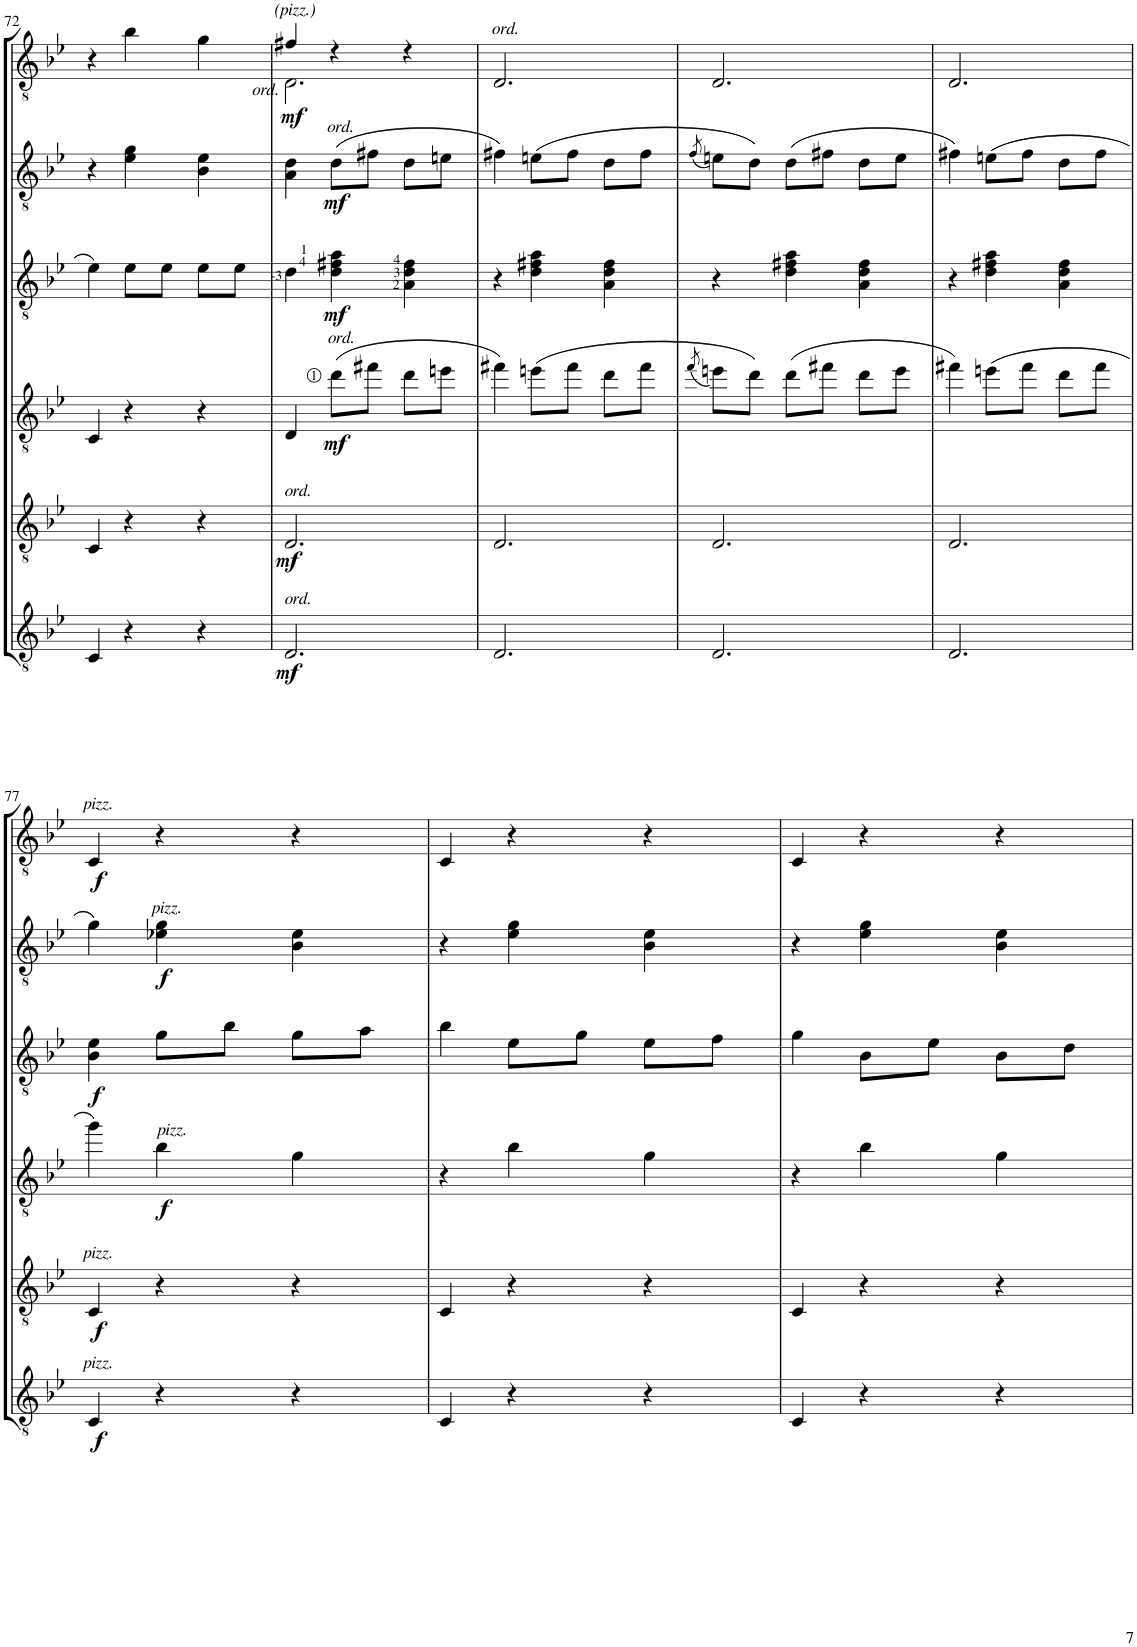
**kern	**dynam	**kern	**dynam	**kern	**dynam	**kern	**dynam	**kern	**dynam	**kern	**dynam
*part6	*part6	*part5	*part5	*part4	*part4	*part3	*part3	*part2	*part2	*part1	*part1
*staff6	*staff6	*staff5	*staff5	*staff4	*staff4	*staff3	*staff3	*staff2	*staff2	*staff1	*staff1
*I"C.G.	*	*I"Gtr.5	*	*I"Gtr.4	*	*I"Gtr.3	*	*I"Gtr.2	*	*I"Gtr.1	*
!!LO:PB:g=z
*clefGv2	*	*clefGv2	*	*clefGv2	*	*clefGv2	*	*clefGv2	*	*clefGv2	*
*k[b-e-]	*	*k[b-e-]	*	*k[b-e-]	*	*k[b-e-]	*	*k[b-e-]	*	*k[b-e-]	*
*M3/4	*	*M3/4	*	*M3/4	*	*M3/4	*	*M3/4	*	*M3/4	*
=72	=72	=72	=72	=72	=72	=72	=72	=72	=72	=72	=72
4C/	.	4C/	.	4C/	.	4e-\	.	4r	.	4r	.
4r	.	4r	.	4r	.	8e-\L	.	4e-\ 4g\	.	4b-\	.
.	.	.	.	.	.	8e-\J	.	.	.	.	.
4r	.	4r	.	4r	.	8e-\L	.	4B-\ 4e-\	.	4g\	.
.	.	.	.	.	.	8e-\J	.	.	.	.	.
=73	=73	=73	=73	=73	=73	=73	=73	=73	=73	=73	=73
*	*	*	*	*	*	*	*	*	*	*^	*
!	!	!	!	!	!	!	!	!	!	!LO:TX:b:i:t=ord.	!	!
!	!	!	!	!	!	!	!	!	!	!LO:TX:a:i:t=(pizz.)	!	!
!	!	!LO:TX:a:i:t=ord.	!	!	!	!	!	!	!	!	!	!
!LO:TX:a:i:t=ord.	!	!	!	!	!	!	!	!	!	!	!	!
!	!LO:DY:b	!	!LO:DY:b	!	!	!	!	!	!	!	!	!LO:DY:b
2.D/	mf	2.D/	mf	4D/	.	4d\	.	4A\ 4d\	.	4f#X/	2.D\	mf
!	!	!	!	!	!	!	!	!LO:TX:a:i:t=ord.	!	!	!	!
!	!	!	!	!LO:TX:a:i:t=ord.	!	!	!	!	!	!	!	!
!	!	!	!	!	!LO:DY:b	!	!LO:DY:b	!	!LO:DY:b	!	!	!
.	.	.	.	(8dd\L	mf	4d\ 4f#X\ 4a\	mf	(8d\L	mf	4r	.	.
.	.	.	.	8ff#X\J	.	.	.	8f#X\J	.	.	.	.
.	.	.	.	8dd\L	.	4A\ 4d\ 4f#\	.	8d\L	.	4r	.	.
.	.	.	.	8een\J	.	.	.	8en\J	.	.	.	.
*	*	*	*	*	*	*	*	*	*	*v	*v	*
=74	=74	=74	=74	=74	=74	=74	=74	=74	=74	=74	=74
!	!	!	!	!	!	!	!	!	!	!LO:TX:a:i:t=ord.	!
2.D/	.	2.D/	.	4ff#X\)	.	4r	.	4f#X\)	.	2.D/	.
.	.	.	.	(8een\L	.	4d\ 4f#X\ 4a\	.	(8en\L	.	.	.
.	.	.	.	8ff#\J	.	.	.	8f#\J	.	.	.
.	.	.	.	8dd\L	.	4A\ 4d\ 4f#\	.	8d\L	.	.	.
.	.	.	.	8ff#\J	.	.	.	8f#\J	.	.	.
=75	=75	=75	=75	=75	=75	=75	=75	=75	=75	=75	=75
.	.	.	.	(8qff/	.	.	.	(8qf/	.	.	.
2.D/	.	2.D/	.	8een\L)	.	4r	.	8en\L)	.	2.D/	.
.	.	.	.	8dd\J)	.	.	.	8d\J)	.	.	.
.	.	.	.	(8dd\L	.	4d\ 4f#X\ 4a\	.	(8d\L	.	.	.
.	.	.	.	8ff#X\J	.	.	.	8f#X\J	.	.	.
.	.	.	.	8dd\L	.	4A\ 4d\ 4f#\	.	8d\L	.	.	.
.	.	.	.	8ee\J	.	.	.	8e\J	.	.	.
=76	=76	=76	=76	=76	=76	=76	=76	=76	=76	=76	=76
2.D/	.	2.D/	.	4ff#X\)	.	4r	.	4f#X\)	.	2.D/	.
.	.	.	.	(8een\L	.	4d\ 4f#X\ 4a\	.	(8en\L	.	.	.
.	.	.	.	8ff#\J	.	.	.	8f#\J	.	.	.
.	.	.	.	8dd\L	.	4A\ 4d\ 4f#\	.	8d\L	.	.	.
.	.	.	.	8ff#\J	.	.	.	8f#\J	.	.	.
!!LO:LB:g=z
=77	=77	=77	=77	=77	=77	=77	=77	=77	=77	=77	=77
!	!	!	!	!	!	!	!	!	!	!LO:TX:a:i:t=pizz.	!
!	!	!LO:TX:a:i:t=pizz.	!	!	!	!	!	!	!	!	!
!LO:TX:a:i:t=pizz.	!	!	!	!	!	!	!	!	!	!	!
!	!LO:DY:b	!	!LO:DY:b	!	!	!	!LO:DY:b	!	!	!	!LO:DY:b
4C/	f	4C/	f	4gg\)	.	4B-\ 4e-\	f	4g\)	.	4C/	f
!	!	!	!	!	!	!	!	!LO:TX:a:i:t=pizz.	!	!	!
!	!	!	!	!LO:TX:a:i:t=pizz.	!	!	!	!	!	!	!
!	!	!	!	!	!LO:DY:b	!	!	!	!LO:DY:b	!	!
4r	.	4r	.	4b-\	f	8g\L	.	4e-X\ 4g\	f	4r	.
.	.	.	.	.	.	8b-\J	.	.	.	.	.
4r	.	4r	.	4g\	.	8g\L	.	4B-\ 4e-\	.	4r	.
.	.	.	.	.	.	8a\J	.	.	.	.	.
=78	=78	=78	=78	=78	=78	=78	=78	=78	=78	=78	=78
4C/	.	4C/	.	4r	.	4b-\	.	4r	.	4C/	.
4r	.	4r	.	4b-\	.	8e-\L	.	4e-\ 4g\	.	4r	.
.	.	.	.	.	.	8g\J	.	.	.	.	.
4r	.	4r	.	4g\	.	8e-\L	.	4B-\ 4e-\	.	4r	.
.	.	.	.	.	.	8f\J	.	.	.	.	.
=79	=79	=79	=79	=79	=79	=79	=79	=79	=79	=79	=79
4C/	.	4C/	.	4r	.	4g\	.	4r	.	4C/	.
4r	.	4r	.	4b-\	.	8B-\L	.	4e-\ 4g\	.	4r	.
.	.	.	.	.	.	8e-\J	.	.	.	.	.
4r	.	4r	.	4g\	.	8B-\L	.	4B-\ 4e-\	.	4r	.
.	.	.	.	.	.	8d\J	.	.	.	.	.
=	=	=	=	=	=	=	=	=	=	=	=
*-	*-	*-	*-	*-	*-	*-	*-	*-	*-	*-	*-
